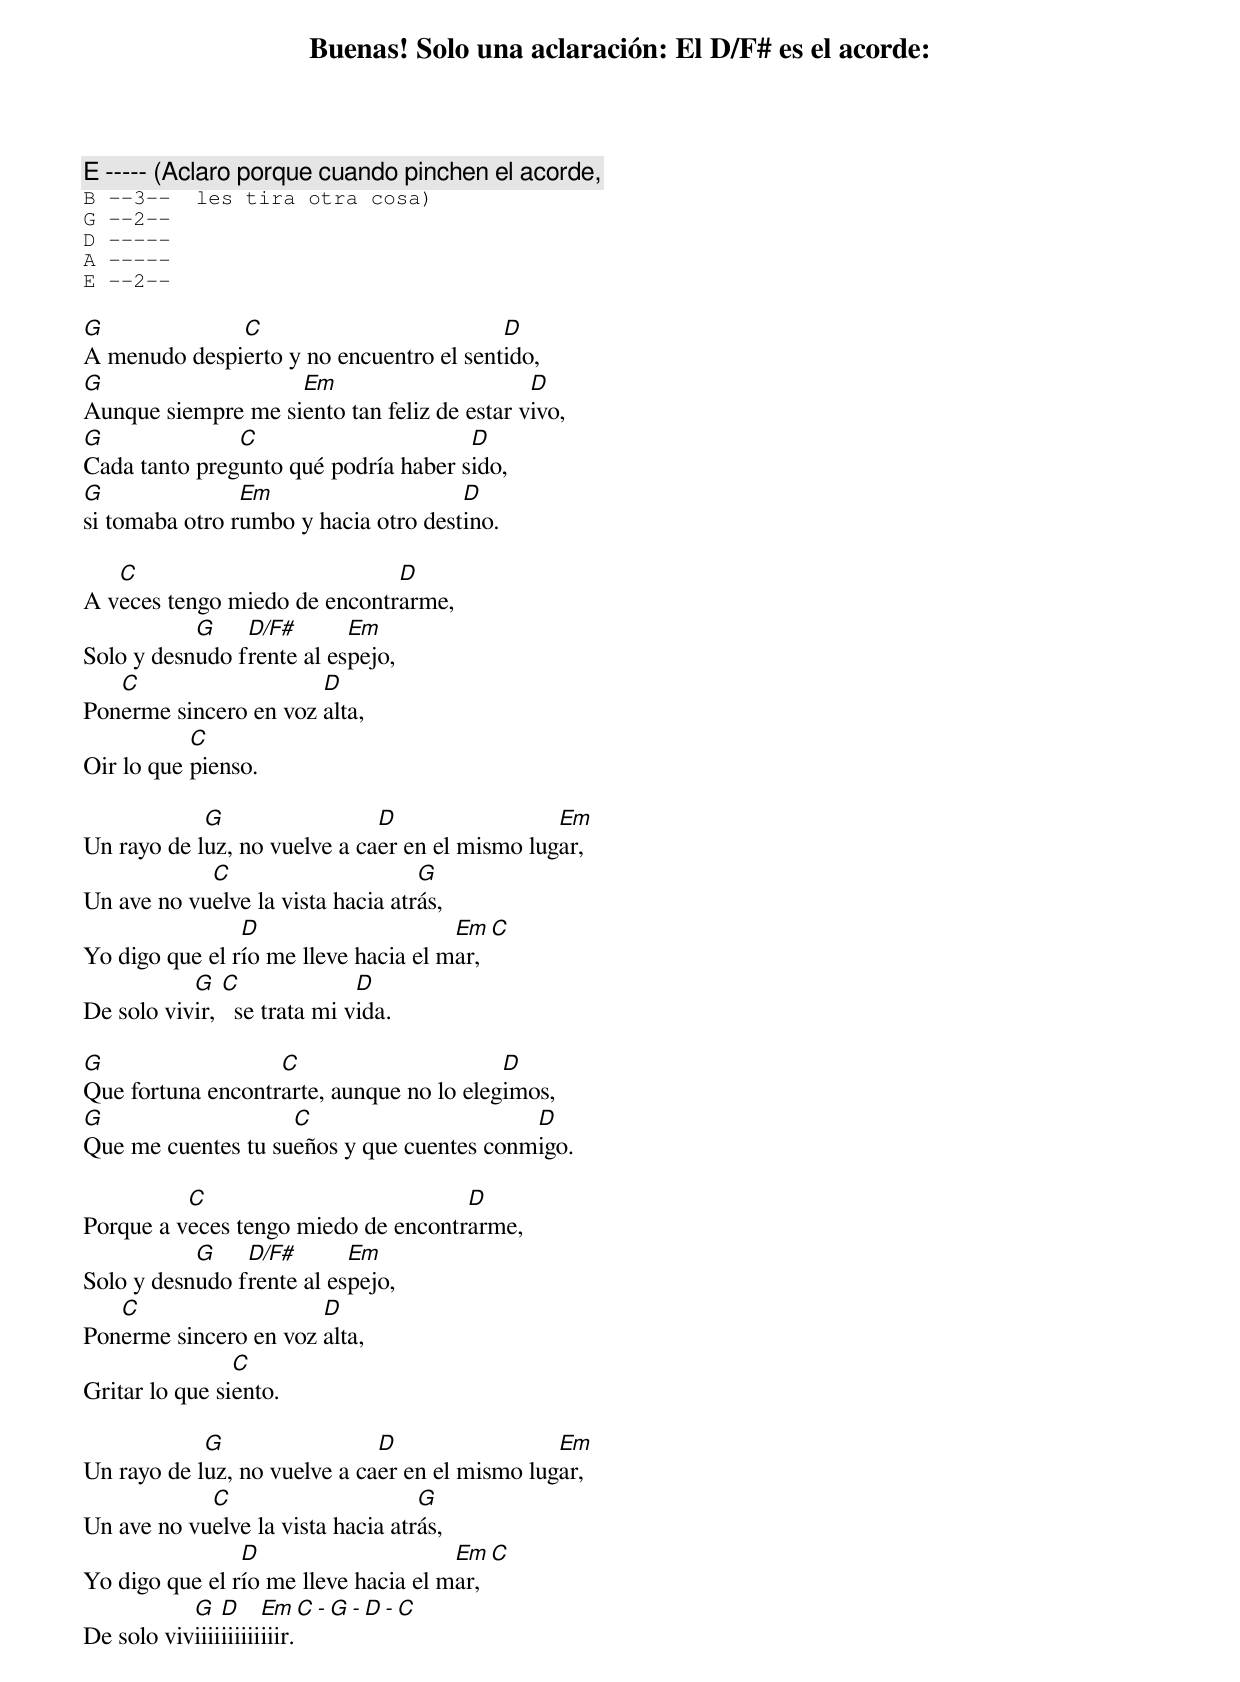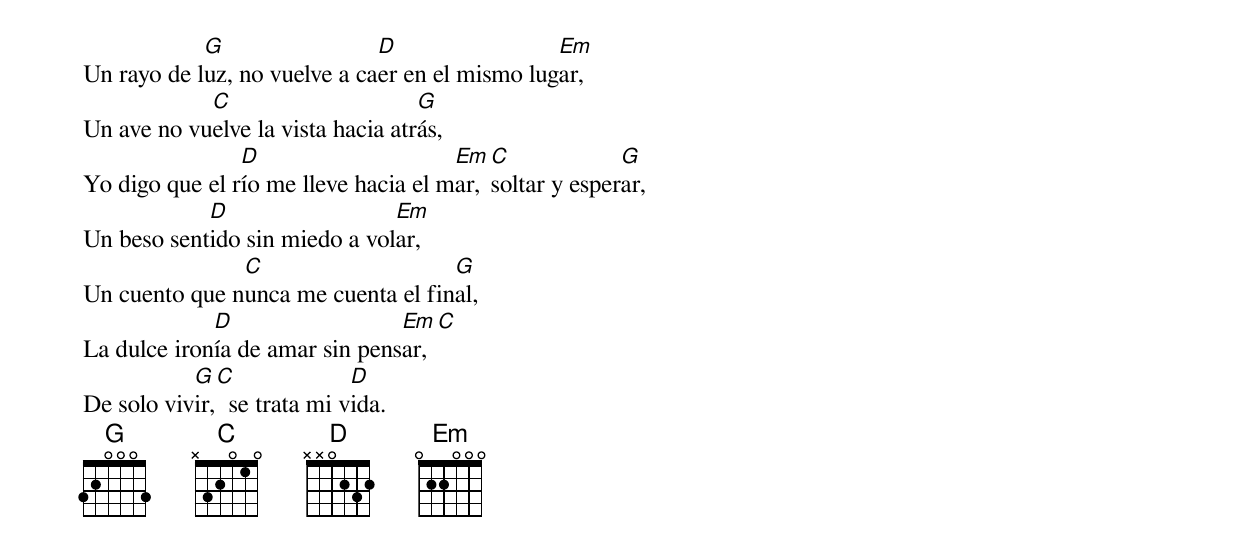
Buenas! Solo una aclaración: El D/F# es el acorde:

E ----- (Aclaro porque cuando pinchen el acorde,
B --3--  les tira otra cosa)
G --2--
D -----
A -----
E --2--

G             C                          D
A menudo despierto y no encuentro el sentido,
G                   Em                       D
Aunque siempre me siento tan feliz de estar vivo,
G              C                      D
Cada tanto pregunto qué podría haber sido,
G               Em                    D
si tomaba otro rumbo y hacia otro destino.

   C                          D
A veces tengo miedo de encontrarme,
           G    D/F#       Em
Solo y desnudo frente al espejo,
   C                   D
Ponerme sincero en voz alta,
           C
Oir lo que pienso.

            G                 D                 Em
Un rayo de luz, no vuelve a caer en el mismo lugar,
            C                      G
Un ave no vuelve la vista hacia atrás,
                D                     Em   C
Yo digo que el río me lleve hacia el mar,
           G   C              D
De solo vivir,   se trata mi vida.

G                  C                      D
Que fortuna encontrarte, aunque no lo elegimos,
G                   C                      D
Que me cuentes tu sueños y que cuentes conmigo.

          C                          D
Porque a veces tengo miedo de encontrarme,
           G    D/F#       Em
Solo y desnudo frente al espejo,
   C                   D
Ponerme sincero en voz alta,
                C
Gritar lo que siento.

            G                 D                 Em
Un rayo de luz, no vuelve a caer en el mismo lugar,
            C                      G
Un ave no vuelve la vista hacia atrás,
                D                     Em  C
Yo digo que el río me lleve hacia el mar,
           G   D     Em    C - G - D - C
De solo viviiiiiiiiiiiiir.

            G                 D                 Em
Un rayo de luz, no vuelve a caer en el mismo lugar,
            C                      G
Un ave no vuelve la vista hacia atrás,
                D                     Em  C             G
Yo digo que el río me lleve hacia el mar, soltar y esperar,
            D                  Em
Un beso sentido sin miedo a volar,
               C                    G
Un cuento que nunca me cuenta el final,
             D                  Em  C
La dulce ironía de amar sin pensar,
           G  C              D
De solo vivir,  se trata mi vida.
